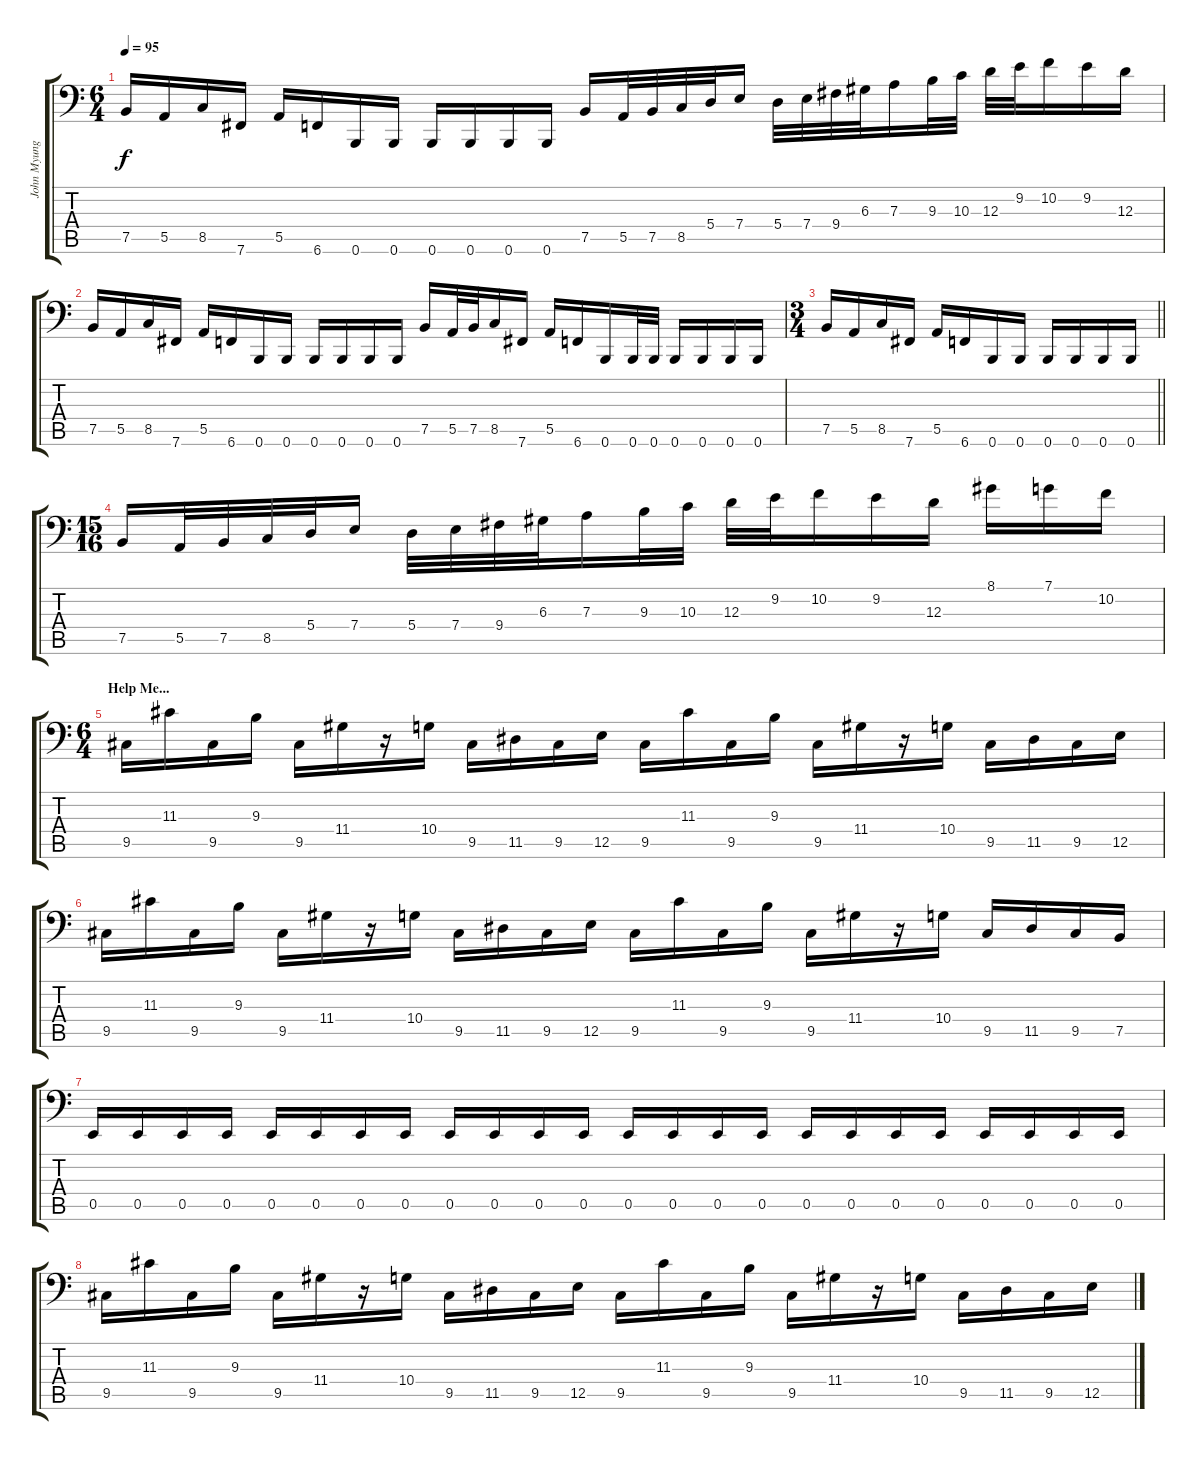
\track ("John Myung" "John Myung") {instrument electricbassfinger}
\staff {score tabs}
\tuning (C3 G2 D2 A1 E1 B0) {hide}
\ts (6 4)
\tempo 95
\clef f4
\ks c
7.5.16{dy f} 5.5.16 8.5.16 7.6.16 5.5.16 6.6.16 0.6.16 0.6.16 0.6.16 0.6.16 0.6.16 0.6.16 7.5.16 5.5.32 7.5.32 8.5.32 5.4.32 7.4.16 5.4.32 7.4.32 9.4.32 6.3.32 7.3.16 9.3.32 10.3.32 12.3.32 9.2.32 10.2.16 9.2.16 12.3.16 |
7.5.16 5.5.16 8.5.16 7.6.16 5.5.16 6.6.16 0.6.16 0.6.16 0.6.16 0.6.16 0.6.16 0.6.16 7.5.16 5.5.32 7.5.32 8.5.16 7.6.16 5.5.16 6.6.16 0.6.16 0.6.32 0.6.32 0.6.16 0.6.16 0.6.16 0.6.16 |
\ts (3 4)
\barLineRight lightlight
7.5.16 5.5.16 8.5.16 7.6.16 5.5.16 6.6.16 0.6.16 0.6.16 0.6.16 0.6.16 0.6.16 0.6.16 |
\ts (15 16)
7.5.16 5.5.32 7.5.32 8.5.32 5.4.32 7.4.16 5.4.32 7.4.32 9.4.32 6.3.32 7.3.16 9.3.32 10.3.32 12.3.32 9.2.32 10.2.16 9.2.16 12.3.16 8.1.16 7.1.16 10.2.16 |
\ts (6 4)
\section ("" "Help Me...")
9.5.16 11.3.16 9.5.16 9.3.16 9.5.16 11.4.16 r.16 10.4.16 9.5.16 11.5.16 9.5.16 12.5.16 9.5.16 11.3.16 9.5.16 9.3.16 9.5.16 11.4.16 r.16 10.4.16 9.5.16 11.5.16 9.5.16 12.5.16 |
9.5.16 11.3.16 9.5.16 9.3.16 9.5.16 11.4.16 r.16 10.4.16 9.5.16 11.5.16 9.5.16 12.5.16 9.5.16 11.3.16 9.5.16 9.3.16 9.5.16 11.4.16 r.16 10.4.16 9.5.16 11.5.16 9.5.16 7.5.16 |
0.5.16 0.5.16 0.5.16 0.5.16 0.5.16 0.5.16 0.5.16 0.5.16 0.5.16 0.5.16 0.5.16 0.5.16 0.5.16 0.5.16 0.5.16 0.5.16 0.5.16 0.5.16 0.5.16 0.5.16 0.5.16 0.5.16 0.5.16 0.5.16 |
9.5.16 11.3.16 9.5.16 9.3.16 9.5.16 11.4.16 r.16 10.4.16 9.5.16 11.5.16 9.5.16 12.5.16 9.5.16 11.3.16 9.5.16 9.3.16 9.5.16 11.4.16 r.16 10.4.16 9.5.16 11.5.16 9.5.16 12.5.16
